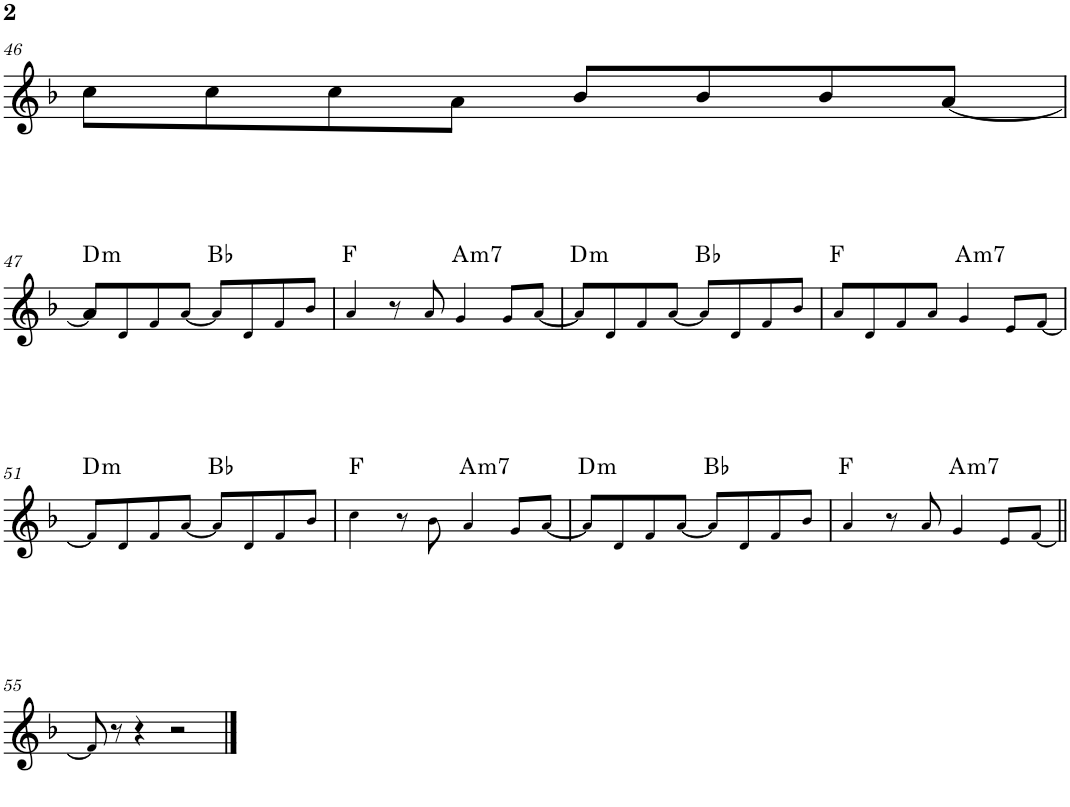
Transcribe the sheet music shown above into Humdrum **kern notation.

**kern	**harte
*part1	*part1
*staff1	*
*I"Piano	*
*I'Pno.	*
!!LO:PB:g=z
*clefG2	*
*k[b-]	*
*M4/4	*
=46	=46
8cc\L	.
8cc\	.
8cc\	.
8a\J	.
8b-/L	.
8b-/	.
8b-/	.
[8a/J	.
!!LO:LB:g=z
=47	=47
!	!LO:H:kt=m
8a/L]	D:min
8d!/	.
8f!/	.
[8a!/J	.
8a!/L]	Bb:maj
8d!/	.
8f!/	.
8b-!/J	.
=48	=48
4a!/	F:maj
8r	.
8a!/	.
!	!LO:H:kt=m7
4g!/	A:min7
8g!/L	.
[8a!/J	.
=49	=49
!	!LO:H:kt=m
8a!/L]	D:min
8d!/	.
8f!/	.
[8a!/J	.
8a!/L]	Bb:maj
8d!/	.
8f!/	.
8b-!/J	.
=50	=50
8a!/L	F:maj
8d!/	.
8f!/	.
8a!/J	.
!	!LO:H:kt=m7
4g!/	A:min7
8e!/L	.
[8f!/J	.
!!LO:LB:g=z
=51	=51
!	!LO:H:kt=m
8f!/L]	D:min
8d!/	.
8f!/	.
[8a!/J	.
8a!/L]	Bb:maj
8d!/	.
8f!/	.
8b-!/J	.
=52	=52
4cc!\	F:maj
8r	.
8b-!\	.
!	!LO:H:kt=m7
4a!/	A:min7
8g!/L	.
[8a!/J	.
=53	=53
!	!LO:H:kt=m
8a!/L]	D:min
8d!/	.
8f!/	.
[8a!/J	.
8a!/L]	Bb:maj
8d!/	.
8f!/	.
8b-!/J	.
=54	=54
4a!/	F:maj
8r	.
8a!/	.
!	!LO:H:kt=m7
4g!/	A:min7
8e!/L	.
[8f!/J	.
!!LO:LB:g=z
=55||	=55||
8f!/]	.
8r	.
4r	.
2r	.
==	==
*-	*-
